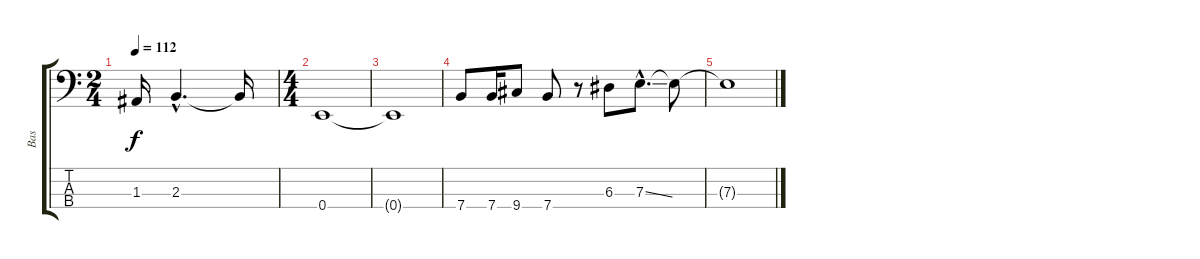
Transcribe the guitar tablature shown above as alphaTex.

\track ("Bas" "Bas") {instrument electricbassfinger}
\staff {score tabs}
\tuning (G2 D2 A1 E1) {hide}
\ts (2 4)
\tempo 112
\clef f4
\ks c
1.3{t}.16{dy f} 2.3{hac}.4{d} 2.3{t}.16 |
\ts (4 4)
0.4.1 |
0.4{t}.1 |
7.4.8 7.4.16 9.4.8 7.4.8 r.8 6.3.8 7.3{ss hac}.8{d volume 0} 7.3{t}.8 |
7.3{t}.1
